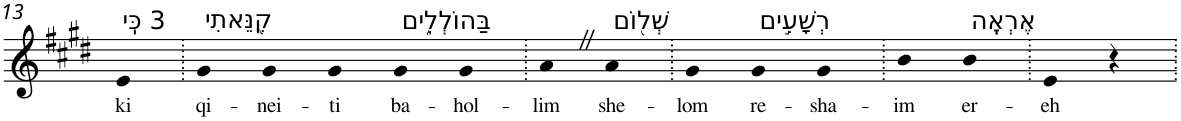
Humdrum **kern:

**kern	**text
*part1	*part1
*staff1	*staff1
*I"Piano	*
*I'Pno	*
!!LO:PB:g=z
*clefG2	*
*k[f#c#g#d#]	*
*E:	*
=13	=13
!LO:TX:a:t=3 כִּֽי	!
!	!LO:LY:b
4e	ki
=14.	=14.
!LO:TX:a:t=קִ֭נֵּאתִי	!
!	!LO:LY:b
4g#	qi-
!	!LO:LY:b
4g#	-nei-
!	!LO:LY:b
4g#	-ti
!LO:TX:a:t=בַּהוֹלְלִ֑ים	!
!	!LO:LY:b
4g#	ba-
!	!LO:LY:b
4g#	-hol-
=15.	=15.
!	!LO:LY:b
4aZ	-lim
!LO:TX:a:t=שְׁל֖וֹם	!
!	!LO:LY:b
4a	she-
=16.	=16.
!	!LO:LY:b
4g#	-lom
!LO:TX:a:t=רְשָׁעִ֣ים	!
!	!LO:LY:b
4g#	re-
!	!LO:LY:b
4g#	-sha-
=17.	=17.
!	!LO:LY:b
4b	-im
!LO:TX:a:t=אֶרְאֶֽה	!
!	!LO:LY:b
4b	er-
=18.	=18.
!	!LO:LY:b
4e	-eh
4r	.
=.	=.
*-	*-
